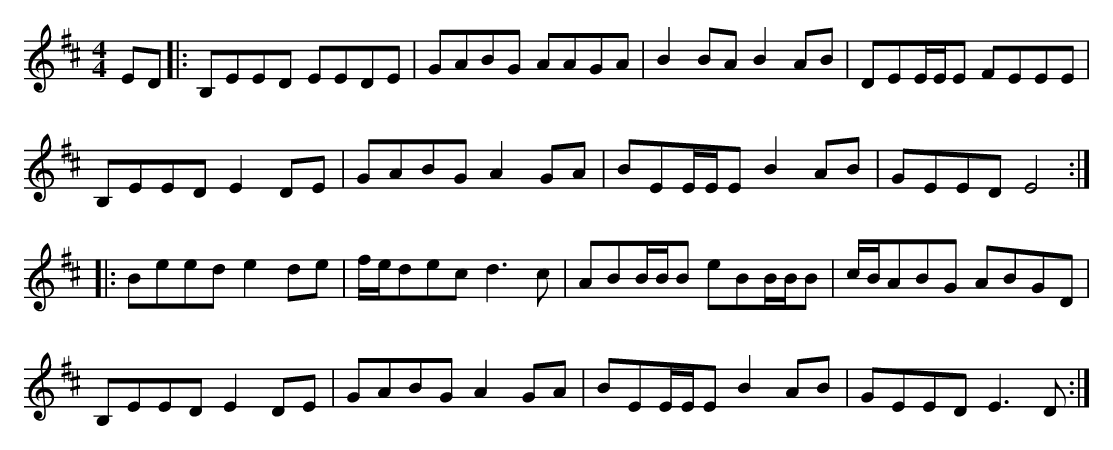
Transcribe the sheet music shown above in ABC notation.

X:1
M:4/4
K:Edor
ED|:B,EED EEDE|GABG AAGA|B2 BA B2 AB|DEE/E/E FEEE|
B,EED E2 DE|GABG A2 GA|BEE/E/E B2 AB|GEED E4:|
|:Beed e2 de|f/e/dec d3 c|ABB/B/B eBB/B/B|c/B/ABG ABGD|
B,EED E2 DE|GABG A2 GA|BEE/E/E B2 AB|GEED E3 D:|
